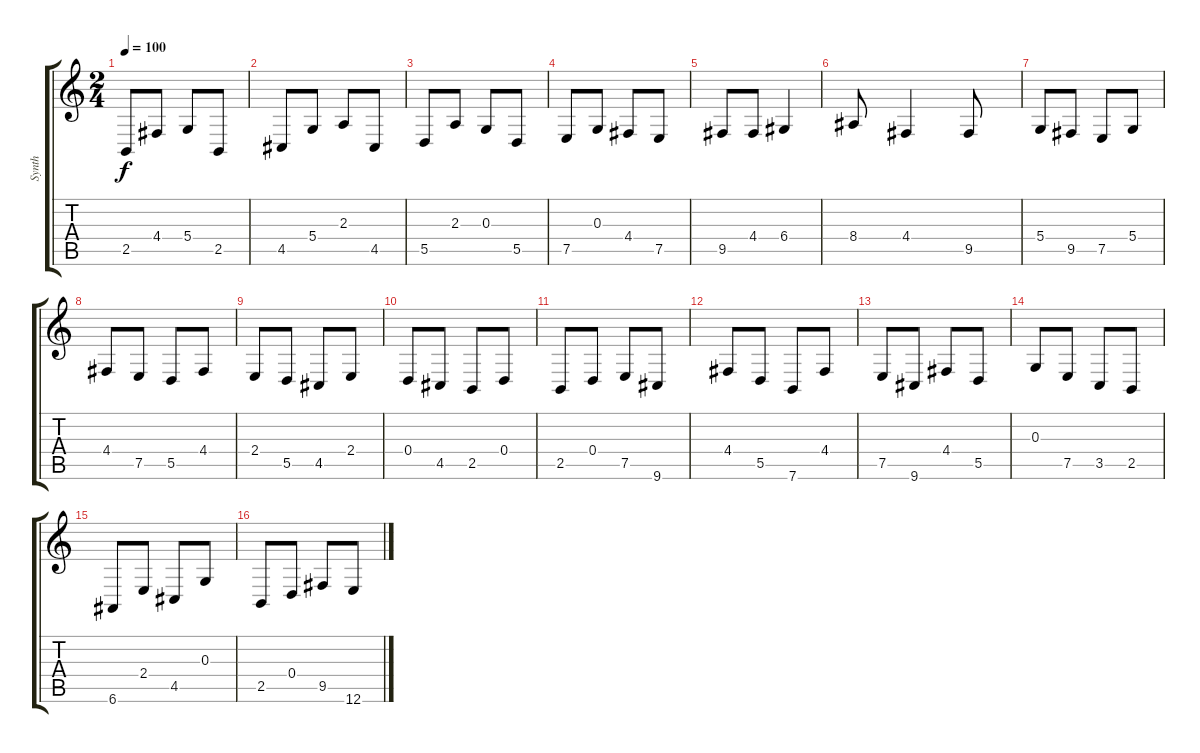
\track ("Synth" "Synth") {instrument tremolostrings}
\staff {score tabs}
\tuning (E4 B3 G3 D3 A2 E2) {hide}
\ts (2 4)
\tempo 100
\clef g2
\ks c
2.5.8{dy f instrument tremolostrings} 4.4.8 5.4.8 2.5.8 |
4.5.8 5.4.8 2.3.8 4.5.8 |
5.5.8 2.3.8 0.3.8 5.5.8 |
7.5.8 0.3.8 4.4.8 7.5.8 |
9.5.8 4.4.8 6.4.4 |
8.4.8 4.4.4 9.5.8 |
5.4.8 9.5.8 7.5.8 5.4.8 |
4.4.8 7.5.8 5.5.8 4.4.8 |
2.4.8 5.5.8 4.5.8 2.4.8 |
0.4.8 4.5.8 2.5.8 0.4.8 |
2.5.8 0.4.8 7.5.8 9.6.8 |
4.4.8 5.5.8 7.6.8 4.4.8 |
7.5.8 9.6.8 4.4.8 5.5.8 |
0.3.8 7.5.8 3.5.8 2.5.8 |
6.6.8 2.4.8 4.5.8 0.3.8 |
2.5.8 0.4.8 9.5.8 12.6.8
